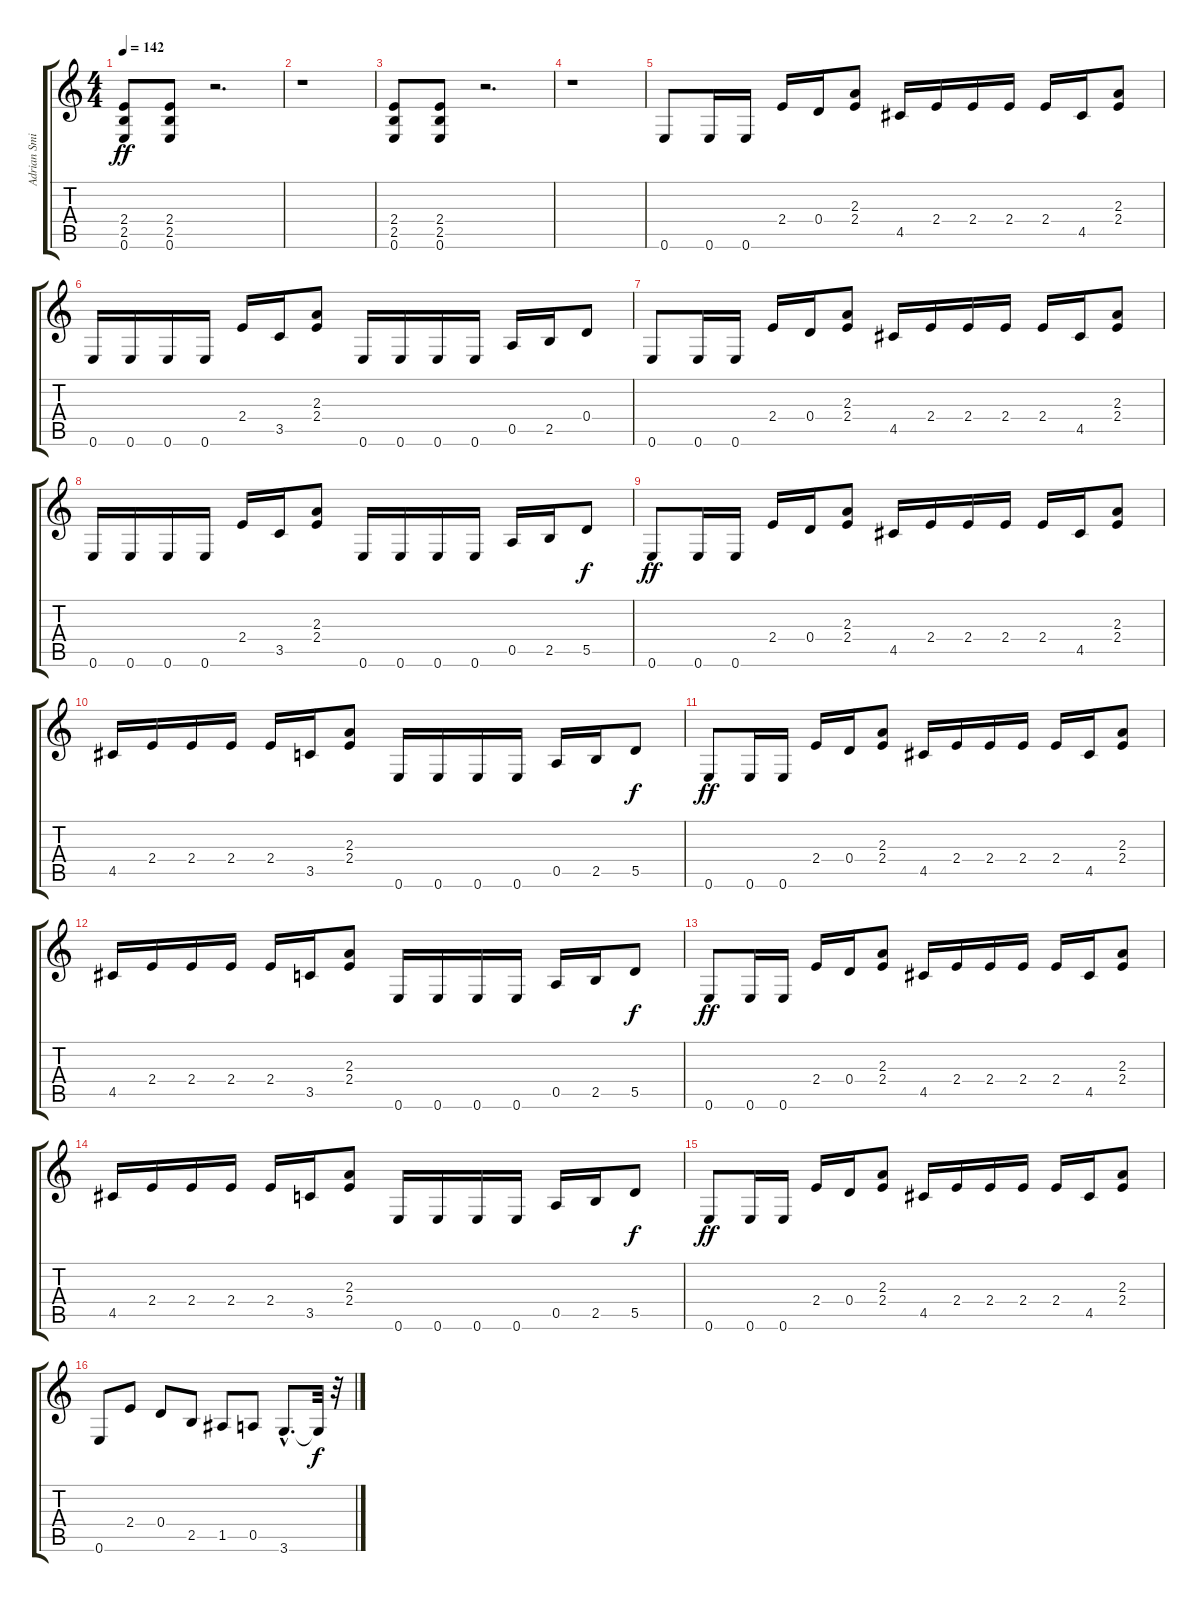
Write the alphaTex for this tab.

\track ("Adrian Smith" "Adrian Smi") {instrument overdrivenguitar}
\staff {score tabs}
\tuning (E4 B3 G3 D3 A2 E2) {hide}
\ts (4 4)
\tempo 142
\clef g2
\ks c
(2.4 2.5 0.6).8{dy ff instrument overdrivenguitar} (2.4 2.5 0.6).8 r.2{d} |
r.1 |
(2.4 2.5 0.6).8 (2.4 2.5 0.6).8 r.2{d} |
r.1 |
0.6.8 0.6.16 0.6.16 2.4.16 0.4.16 (2.3 2.4).8 4.5.16 2.4.16 2.4.16 2.4.16 2.4.16 4.5.16 (2.3 2.4).8 |
0.6.16 0.6.16 0.6.16 0.6.16 2.4.16 3.5.16 (2.3 2.4).8 0.6.16 0.6.16 0.6.16 0.6.16 0.5.16 2.5.16 0.4.8 |
0.6.8 0.6.16 0.6.16 2.4.16 0.4.16 (2.3 2.4).8 4.5.16 2.4.16 2.4.16 2.4.16 2.4.16 4.5.16 (2.3 2.4).8 |
0.6.16 0.6.16 0.6.16 0.6.16 2.4.16 3.5.16 (2.3 2.4).8 0.6.16 0.6.16 0.6.16 0.6.16 0.5.16 2.5.16 5.5.8{dy f} |
0.6.8{dy ff} 0.6.16 0.6.16 2.4.16 0.4.16 (2.3 2.4).8 4.5.16 2.4.16 2.4.16 2.4.16 2.4.16 4.5.16 (2.3 2.4).8 |
4.5.16 2.4.16 2.4.16 2.4.16 2.4.16 3.5.16 (2.3 2.4).8 0.6.16 0.6.16 0.6.16 0.6.16 0.5.16 2.5.16 5.5.8{dy f} |
0.6.8{dy ff} 0.6.16 0.6.16 2.4.16 0.4.16 (2.3 2.4).8 4.5.16 2.4.16 2.4.16 2.4.16 2.4.16 4.5.16 (2.3 2.4).8 |
4.5.16 2.4.16 2.4.16 2.4.16 2.4.16 3.5.16 (2.3 2.4).8 0.6.16 0.6.16 0.6.16 0.6.16 0.5.16 2.5.16 5.5.8{dy f} |
0.6.8{dy ff} 0.6.16 0.6.16 2.4.16 0.4.16 (2.3 2.4).8 4.5.16 2.4.16 2.4.16 2.4.16 2.4.16 4.5.16 (2.3 2.4).8 |
4.5.16 2.4.16 2.4.16 2.4.16 2.4.16 3.5.16 (2.3 2.4).8 0.6.16 0.6.16 0.6.16 0.6.16 0.5.16 2.5.16 5.5.8{dy f} |
0.6.8{dy ff} 0.6.16 0.6.16 2.4.16 0.4.16 (2.3 2.4).8 4.5.16 2.4.16 2.4.16 2.4.16 2.4.16 4.5.16 (2.3 2.4).8 |
0.6.8 2.4.8 0.4.8 2.5.8 1.5.8 0.5.8 3.6{hac}.8{d} 3.6{t}.32{dy f} r.32
